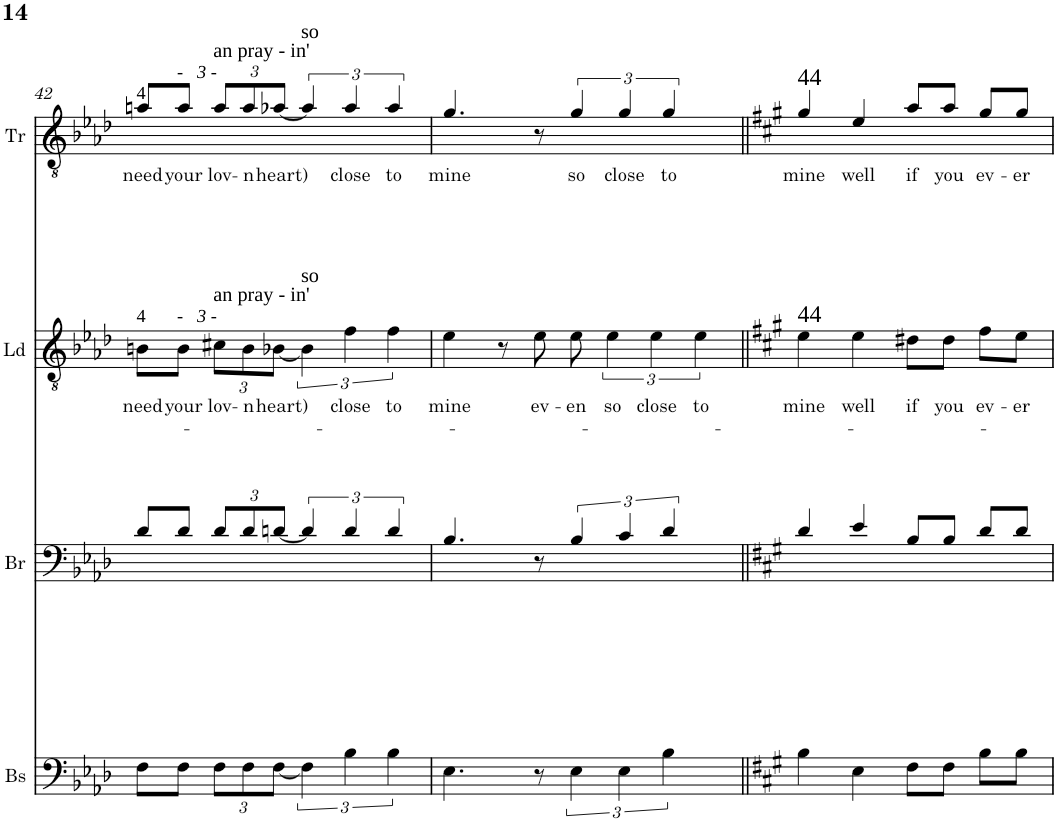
**kern	**kern	**kern	**text	**kern	**text
*part4	*part3	*part2	*part2	*part1	*part1
*staff4	*staff3	*staff2	*staff2	*staff1	*staff1
*I"Bass	*I"Bari	*I"Lead	*	*I"Tenor	*
*I'Bs	*I'Br	*I'Ld	*	*I'Tr	*
!!LO:PB:g=z
*clefF4	*clefF4	*clefGv2	*	*clefGv2	*
*k[b-e-a-d-]	*k[b-e-a-d-]	*k[b-e-a-d-]	*	*k[b-e-a-d-]	*
*M4/4	*M4/4	*M4/4	*	*M4/4	*
*met(c)	*met(c)	*met(c)	*	*met(c)	*
=42	=42	=42	=42	=42	=42
!	!	!	!	!LO:TX:a:t=4	!
!	!	!LO:TX:a:t=4	!	!	!
!	!	!	!LO:LY:b	!	!LO:LY:b
8F\L	8d-/L	8Bn\L	need	8an/L	need
!	!	!	!	!LO:TX:a:i:t=-   3 -	!
!	!	!LO:TX:a:i:t=-   3 -	!	!	!
!	!	!	!LO:LY:b	!	!LO:LY:b
8F\J	8d-/J	8B\J	your	8a/J	your
*Xbrackettup	*Xbrackettup	*Xbrackettup	*	*	*
!	!	!	!LO:LY:b	!	!
*	*	*	*	*Xbrackettup	*
!	!	!	!	!LO:TX:a:t=an pray - in'	!
!	!	!LO:TX:a:t=an pray - in'	!	!	!
!	!	!	!	!	!LO:LY:b
12F\L	12d-/L	12c#X\L	lov-	12a/L	lov-
!	!	!	!LO:LY:b	!	!LO:LY:b
12F\	12d-/	12B\	-n	12a/	-n
!	!	!	!LO:LY:b	!	!LO:LY:b
[<12F\J	[<12dn/J	[<12B-X\J	heart)	[<12a-X/J	heart)
*brackettup	*brackettup	*brackettup	*	*brackettup	*
!	!	!	!	!LO:TX:a:t=so	!
!	!	!LO:TX:a:t=so	!	!	!
6F\]	6d/]	6B-\]	.	6a-/]	.
!	!	!	!LO:LY:b	!	!LO:LY:b
6B-\	6d/	6f\	close	6a-/	close
!	!	!	!LO:LY:b	!	!LO:LY:b
6B-\	6d/	6f\	to	6a-/	to
=43	=43	=43	=43	=43	=43
!	!	!	!LO:LY:b	!	!LO:LY:b
4.E-\	4.B-/	4e-\	mine	4.g/	mine
.	.	8r	.	.	.
!	!	!	!LO:LY:b	!	!
8r	8r	8e-\	ev-	8r	.
!	!	!	!LO:LY:b	!	!LO:LY:b
6E-\	6B-/	8e-\	-en	6g/	so
!	!	!	!LO:LY:b	!	!
.	.	6e-\	so	.	.
!	!	!	!	!	!LO:LY:b
6E-\	6c/	.	.	6g/	close
!	!	!	!LO:LY:b	!	!
.	.	6e-\	close	.	.
!	!	!	!	!	!LO:LY:b
6B-\	6d-/	.	.	6g/	to
!	!	!	!LO:LY:b	!	!
.	.	[24e-\	to	.	.
8ryy	8ryy	8ryy	.	8ryy	.
=44||	=44||	=44||	=44||	=44||	=44||
*k[f#c#g#]	*k[f#c#g#]	*k[f#c#g#]	*	*k[f#c#g#]	*
!	!	!	!	!LO:TX:a:t=44	!
!	!	!LO:TX:a:t=44	!	!	!
!	!	!	!LO:LY:b	!	!LO:LY:b
4B\	4d/	4e\	mine	4g#/	mine
!	!	!	!	!	!LO:LY:b
4E\	4e/	8e-\]	.	4e/	well
!	!	!	!LO:LY:b	!	!
.	.	4e\	well	.	.
!	!	!	!	!	!LO:LY:b
8F#\L	8B/L	.	.	8a/L	if
!	!	!	!LO:LY:b	!	!LO:LY:b
8F#\J	8B/J	8d#X\L	if	8a/J	you
!	!	!	!LO:LY:b	!	!LO:LY:b
8B\L	8d/L	8d#\J	you	8g#/L	ev-
!	!	!	!LO:LY:b	!	!LO:LY:b
8B\J	8d/J	8f#\L	ev-	8g#/J	-er
!	!	!	!LO:LY:b	!	!
8ryy	8ryy	8e\J	-er	8ryy	.
=	=	=	=	=	=
*-	*-	*-	*-	*-	*-
